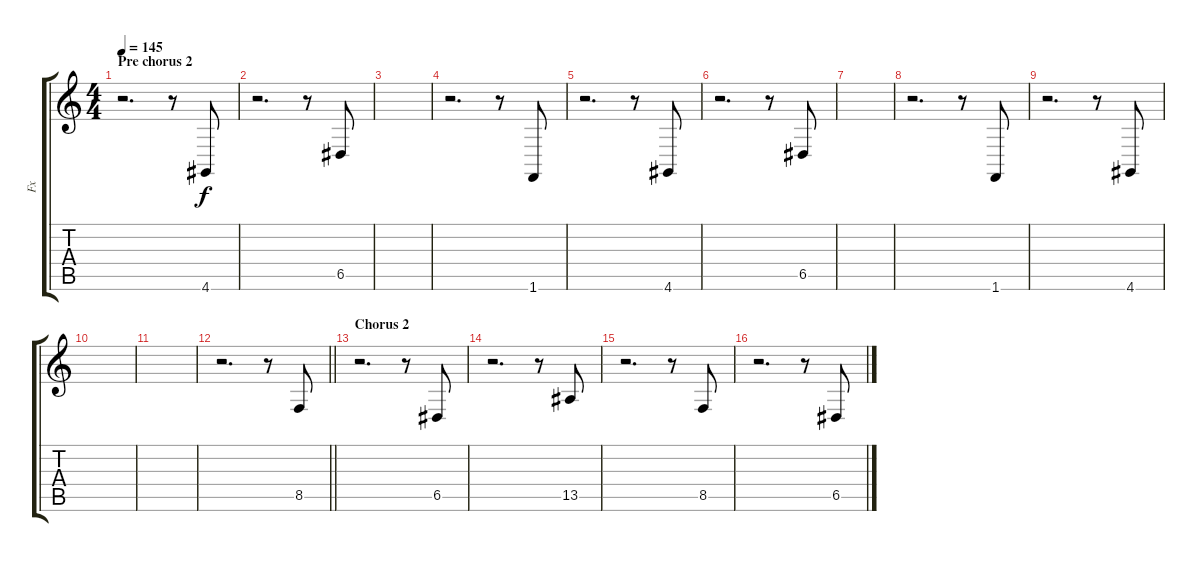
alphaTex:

\track ("Fx" "Fx") {instrument guitarfretnoise}
\staff {score tabs}
\tuning (E4 B3 G3 D3 A2 E2) {hide}
\ts (4 4)
\section ("" "Pre chorus 2")
\tempo 145
\clef g2
\ks c
r.2{d dy f} r.8 4.6.8 |
r.2{d} r.8 6.5.8 |
|
r.2{d} r.8 1.6.8 |
r.2{d} r.8 4.6.8 |
r.2{d} r.8 6.5.8 |
|
r.2{d} r.8 1.6.8 |
r.2{d} r.8 4.6.8 |
|
|
\barLineRight lightlight
r.2{d} r.8 8.5.8 |
\section ("" "Chorus 2")
r.2{d} r.8 6.5.8 |
r.2{d} r.8 13.5.8 |
r.2{d} r.8 8.5.8 |
r.2{d} r.8 6.5.8
